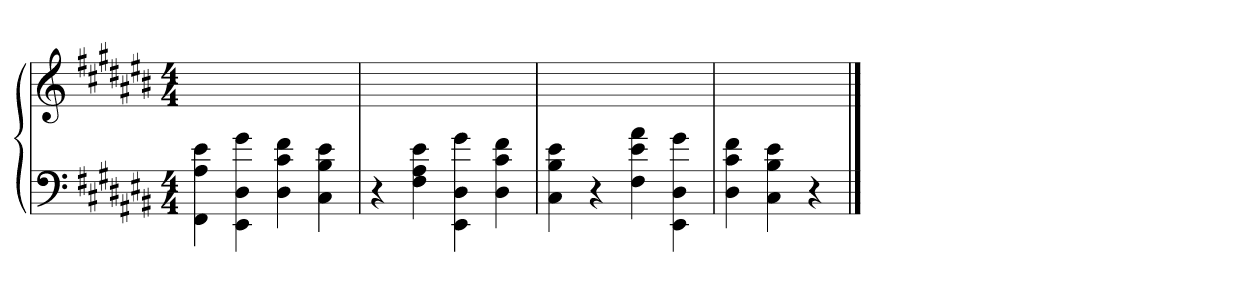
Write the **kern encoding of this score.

**kern	**kern
*part2	*part1
*staff2	*staff1
*clefF4	*clefG2
*k[f#c#g#d#a#e#b#]	*k[f#c#g#d#a#e#b#]
*C#:	*C#:
*M4/4	*M4/4
*MM60	*MM60
=1	=1
4FF# 4A# 4e#	1ryy
4EE# 4D# 4g#	.
4D# 4c# 4f#	.
4C# 4B# 4e#	.
=2	=2
4r	1ryy
4F# 4A# 4e#	.
4EE# 4D# 4g#	.
4D# 4c# 4f#	.
=3	=3
4C# 4B# 4e#	1ryy
4r	.
4F# 4e# 4a#	.
4EE# 4D# 4g#	.
=4	=4
4D# 4c# 4f#	2.ryy
4C# 4B# 4e#	.
4r	.
==	==
*-	*-
